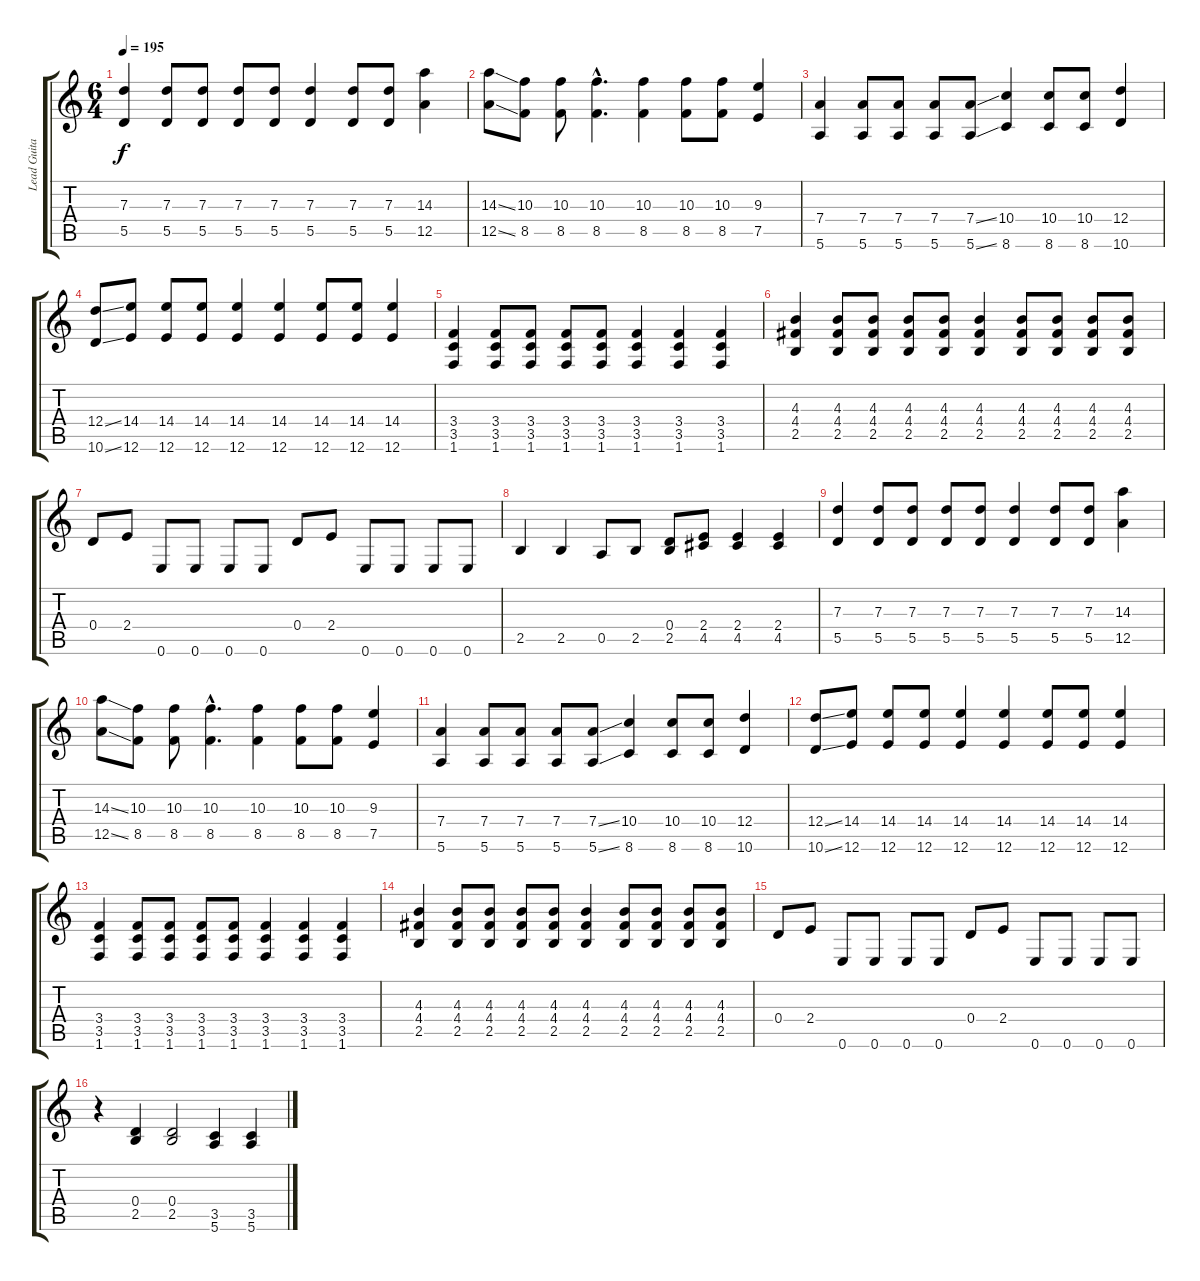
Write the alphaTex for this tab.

\track ("Lead Guitar I" "Lead Guita") {instrument distortionguitar}
\staff {score tabs}
\tuning (E4 B3 G3 D3 A2 E2) {hide}
\ts (6 4)
\tempo 195
\clef g2
\ks c
(7.3 5.5).4{dy f} (7.3 5.5).8 (7.3 5.5).8 (7.3 5.5).8 (7.3 5.5).8 (7.3 5.5).4 (7.3 5.5).8 (7.3 5.5).8 (14.3 12.5).4 |
(14.3{ss} 12.5{ss}).8 (10.3 8.5).8 (10.3 8.5).8 (10.3{hac} 8.5{hac}).4{d} (10.3 8.5).4 (10.3 8.5).8 (10.3 8.5).8 (9.3 7.5).4 |
(7.4 5.6).4 (7.4 5.6).8 (7.4 5.6).8 (7.4 5.6).8 (7.4{ss} 5.6{ss}).8 (10.4 8.6).4 (10.4 8.6).8 (10.4 8.6).8 (12.4 10.6).4 |
(12.4{ss} 10.6{ss}).8 (14.4 12.6).8 (14.4 12.6).8 (14.4 12.6).8 (14.4 12.6).4 (14.4 12.6).4 (14.4 12.6).8 (14.4 12.6).8 (14.4 12.6).4 |
(3.4 3.5 1.6).4 (3.4 3.5 1.6).8 (3.4 3.5 1.6).8 (3.4 3.5 1.6).8 (3.4 3.5 1.6).8 (3.4 3.5 1.6).4 (3.4 3.5 1.6).4 (3.4 3.5 1.6).4 |
(4.3 4.4 2.5).4 (4.3 4.4 2.5).8 (4.3 4.4 2.5).8 (4.3 4.4 2.5).8 (4.3 4.4 2.5).8 (4.3 4.4 2.5).4 (4.3 4.4 2.5).8 (4.3 4.4 2.5).8 (4.3 4.4 2.5).8 (4.3 4.4 2.5).8 |
0.4.8 2.4.8 0.6.8 0.6.8 0.6.8 0.6.8 0.4.8 2.4.8 0.6.8 0.6.8 0.6.8 0.6.8 |
2.5.4 2.5.4 0.5.8 2.5.8 (0.4 2.5).8 (2.4 4.5).8 (2.4 4.5).4 (2.4 4.5).4 |
(7.3 5.5).4 (7.3 5.5).8 (7.3 5.5).8 (7.3 5.5).8 (7.3 5.5).8 (7.3 5.5).4 (7.3 5.5).8 (7.3 5.5).8 (14.3 12.5).4 |
(14.3{ss} 12.5{ss}).8 (10.3 8.5).8 (10.3 8.5).8 (10.3{hac} 8.5{hac}).4{d} (10.3 8.5).4 (10.3 8.5).8 (10.3 8.5).8 (9.3 7.5).4 |
(7.4 5.6).4 (7.4 5.6).8 (7.4 5.6).8 (7.4 5.6).8 (7.4{ss} 5.6{ss}).8 (10.4 8.6).4 (10.4 8.6).8 (10.4 8.6).8 (12.4 10.6).4 |
(12.4{ss} 10.6{ss}).8 (14.4 12.6).8 (14.4 12.6).8 (14.4 12.6).8 (14.4 12.6).4 (14.4 12.6).4 (14.4 12.6).8 (14.4 12.6).8 (14.4 12.6).4 |
(3.4 3.5 1.6).4 (3.4 3.5 1.6).8 (3.4 3.5 1.6).8 (3.4 3.5 1.6).8 (3.4 3.5 1.6).8 (3.4 3.5 1.6).4 (3.4 3.5 1.6).4 (3.4 3.5 1.6).4 |
(4.3 4.4 2.5).4 (4.3 4.4 2.5).8 (4.3 4.4 2.5).8 (4.3 4.4 2.5).8 (4.3 4.4 2.5).8 (4.3 4.4 2.5).4 (4.3 4.4 2.5).8 (4.3 4.4 2.5).8 (4.3 4.4 2.5).8 (4.3 4.4 2.5).8 |
0.4.8 2.4.8 0.6.8 0.6.8 0.6.8 0.6.8 0.4.8 2.4.8 0.6.8 0.6.8 0.6.8 0.6.8 |
r.4 (0.4 2.5).4 (0.4 2.5).2 (3.5 5.6).4 (3.5 5.6).4
